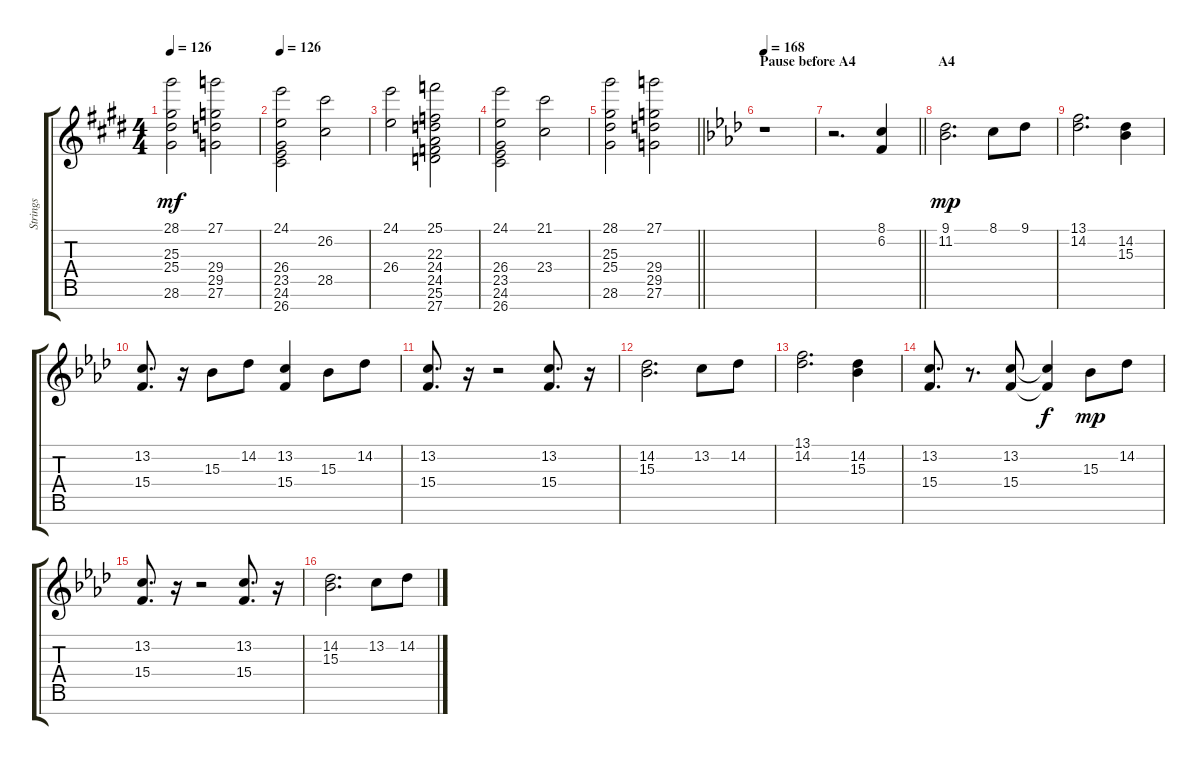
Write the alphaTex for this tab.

\track ("Strings" "Strings") {instrument stringensemble1}
\staff {score tabs}
\tuning (E4 B3 G3 D3 A2 E2 B1) {hide}
\ts (4 4)
\tempo 126
\clef g2
\ks c#minor
(28.1 25.3 25.4 28.6).2{dy mf} (27.1 29.4 29.5 27.6).2 |
\tempo 126
(24.1 26.4 23.5 24.6 26.7).2 (26.2 28.5).2 |
(24.1 26.4).2 (25.1 22.3 24.4 24.5 25.6 27.7).2 |
(24.1 26.4 23.5 24.6 26.7).2 (21.1 23.4).2 |
\barLineRight lightlight
(28.1 25.3 25.4 28.6).2 (27.1 29.4 29.5 27.6).2 |
\section ("" "Pause before A4")
\tempo 168
\ks fminor
r.1 |
\barLineRight lightlight
r.2{d} (8.1 6.2).4 |
\section ("" "A4")
(9.1 11.2).2{d dy mp} 8.1.8 9.1.8 |
(13.1 14.2).2{d} (14.2 15.3).4 |
(13.2 15.4).8{d} r.16 15.3.8 14.2.8 (13.2 15.4).4 15.3.8 14.2.8 |
(13.2 15.4).8{d} r.16 r.2 (13.2 15.4).8{d} r.16 |
(14.2 15.3).2{d} 13.2.8 14.2.8 |
(13.1 14.2).2{d} (14.2 15.3).4 |
(13.2 15.4).8{d} r.8{d} (13.2 15.4).8 (13.2{t} 15.4{t}).4{dy f} 15.3.8{dy mp} 14.2.8 |
(13.2 15.4).8{d} r.16 r.2 (13.2 15.4).8{d} r.16 |
(14.2 15.3).2{d} 13.2.8 14.2.8
